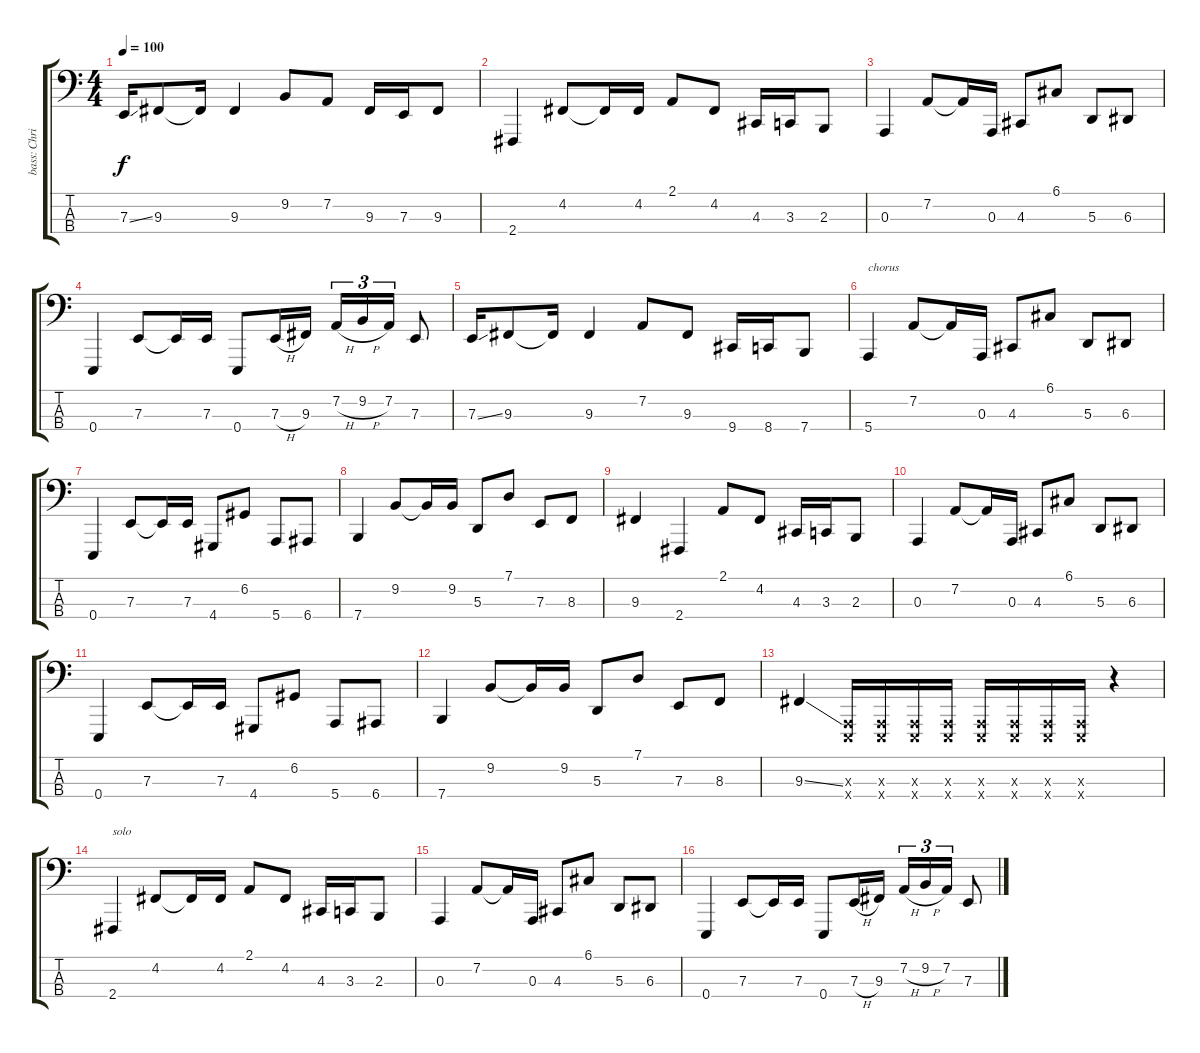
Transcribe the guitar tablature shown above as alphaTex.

\track ("bass: Chris" "bass: Chri") {instrument lead8bassandlead}
\staff {score tabs}
\tuning (G2 D2 A1 E1) {hide}
\ts (4 4)
\tempo 100
\clef f4
\ks c
7.3{ss}.16{dy f} 9.3.8 9.3{t}.16 9.3.4 9.2.8 7.2.8 9.3.16 7.3.16 9.3.8 |
2.4.4 4.2.8 4.2{t}.16 4.2.16 2.1.8 4.2.8 4.3.16 3.3.16 2.3.8 |
0.3.4 7.2.8 7.2{t}.16 0.3.16 4.3.8 6.1.8 5.3.8 6.3.8 |
0.4.4 7.3.8 7.3{t}.16 7.3.16 0.4.8 7.3{h}.16 9.3.16 7.2{h}.16{tu (3 2)} 9.2{h}.16{tu (3 2)} 7.2.16{tu (3 2)} 7.3.8 |
7.3{ss}.16 9.3.8 9.3{t}.16 9.3.4 7.2.8 9.3.8 9.4.16 8.4.16 7.4.8 |
5.4.4{txt "chorus"} 7.2.8 7.2{t}.16 0.3.16 4.3.8 6.1.8 5.3.8 6.3.8 |
0.4.4 7.3.8 7.3{t}.16 7.3.16 4.4.8 6.2.8 5.4.8 6.4.8 |
7.4.4 9.2.8 9.2{t}.16 9.2.16 5.3.8 7.1.8 7.3.8 8.3.8 |
9.3.4 2.4.4 2.1.8 4.2.8 4.3.16 3.3.16 2.3.8 |
0.3.4 7.2.8 7.2{t}.16 0.3.16 4.3.8 6.1.8 5.3.8 6.3.8 |
0.4.4 7.3.8 7.3{t}.16 7.3.16 4.4.8 6.2.8 5.4.8 6.4.8 |
7.4.4 9.2.8 9.2{t}.16 9.2.16 5.3.8 7.1.8 7.3.8 8.3.8 |
9.3{ss}.4 (0.3{x} 0.4{x}).16 (0.3{x} 0.4{x}).16 (0.3{x} 0.4{x}).16 (0.3{x} 0.4{x}).16 (0.3{x} 0.4{x}).16 (0.3{x} 0.4{x}).16 (0.3{x} 0.4{x}).16 (0.3{x} 0.4{x}).16 r.4 |
2.4.4{txt "solo"} 4.2.8 4.2{t}.16 4.2.16 2.1.8 4.2.8 4.3.16 3.3.16 2.3.8 |
0.3.4 7.2.8 7.2{t}.16 0.3.16 4.3.8 6.1.8 5.3.8 6.3.8 |
0.4.4 7.3.8 7.3{t}.16 7.3.16 0.4.8 7.3{h}.16 9.3.16 7.2{h}.16{tu (3 2)} 9.2{h}.16{tu (3 2)} 7.2.16{tu (3 2)} 7.3.8
